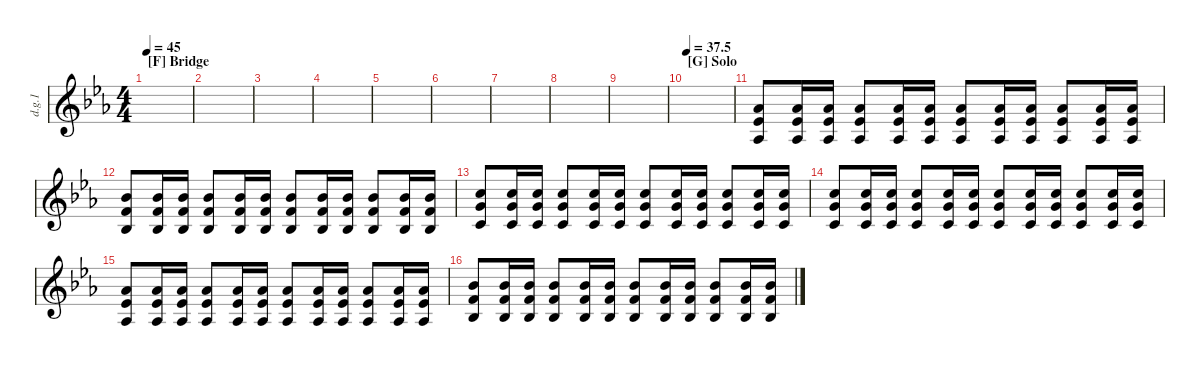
\defaultSystemsLayout 4
\hideDynamics
\bracketExtendMode nobrackets
\otherSystemsTrackNameOrientation horizontal
\track ("Distortion Guitar 1" "d.g.1") {instrument distortionguitar}
\staff {score}
\tuning (E4 B3 G3 D3 A2 E2)
\ts (4 4)
\section ("F" "Bridge")
\tempo 45
\clef g2
\ks cminor
|
|
|
|
|
|
|
|
|
\section ("G" "Solo")
\tempo
37.5 |
(4.6 6.5 6.4).8 (4.6 6.5 6.4).16 (4.6 6.5 6.4).16 (4.6 6.5 6.4).8 (4.6 6.5 6.4).16 (4.6 6.5 6.4).16 (4.6 6.5 6.4).8 (4.6 6.5 6.4).16 (4.6 6.5 6.4).16 (4.6 6.5 6.4).8 (4.6 6.5 6.4).16 (4.6 6.5 6.4).16 |
(6.6 8.5 8.4).8 (6.6 8.5 8.4).16 (6.6 8.5 8.4).16 (6.6 8.5 8.4).8 (6.6 8.5 8.4).16 (6.6 8.5 8.4).16 (6.6 8.5 8.4).8 (6.6 8.5 8.4).16 (6.6 8.5 8.4).16 (6.6 8.5 8.4).8 (6.6 8.5 8.4).16 (6.6 8.5 8.4).16 |
(8.6 10.5 10.4).8 (8.6 10.5 10.4).16 (8.6 10.5 10.4).16 (8.6 10.5 10.4).8 (8.6 10.5 10.4).16 (8.6 10.5 10.4).16 (8.6 10.5 10.4).8 (8.6 10.5 10.4).16 (8.6 10.5 10.4).16 (8.6 10.5 10.4).8 (8.6 10.5 10.4).16 (8.6 10.5 10.4).16 |
(8.6 10.5 10.4).8 (8.6 10.5 10.4).16 (8.6 10.5 10.4).16 (8.6 10.5 10.4).8 (8.6 10.5 10.4).16 (8.6 10.5 10.4).16 (8.6 10.5 10.4).8 (8.6 10.5 10.4).16 (8.6 10.5 10.4).16 (8.6 10.5 10.4).8 (8.6 10.5 10.4).16 (8.6 10.5 10.4).16 |
(4.6 6.5 6.4).8 (4.6 6.5 6.4).16 (4.6 6.5 6.4).16 (4.6 6.5 6.4).8 (4.6 6.5 6.4).16 (4.6 6.5 6.4).16 (4.6 6.5 6.4).8 (4.6 6.5 6.4).16 (4.6 6.5 6.4).16 (4.6 6.5 6.4).8 (4.6 6.5 6.4).16 (4.6 6.5 6.4).16 |
(6.6 8.5 8.4).8 (6.6 8.5 8.4).16 (6.6 8.5 8.4).16 (6.6 8.5 8.4).8 (6.6 8.5 8.4).16 (6.6 8.5 8.4).16 (6.6 8.5 8.4).8 (6.6 8.5 8.4).16 (6.6 8.5 8.4).16 (6.6 8.5 8.4).8 (6.6 8.5 8.4).16 (6.6 8.5 8.4).16
